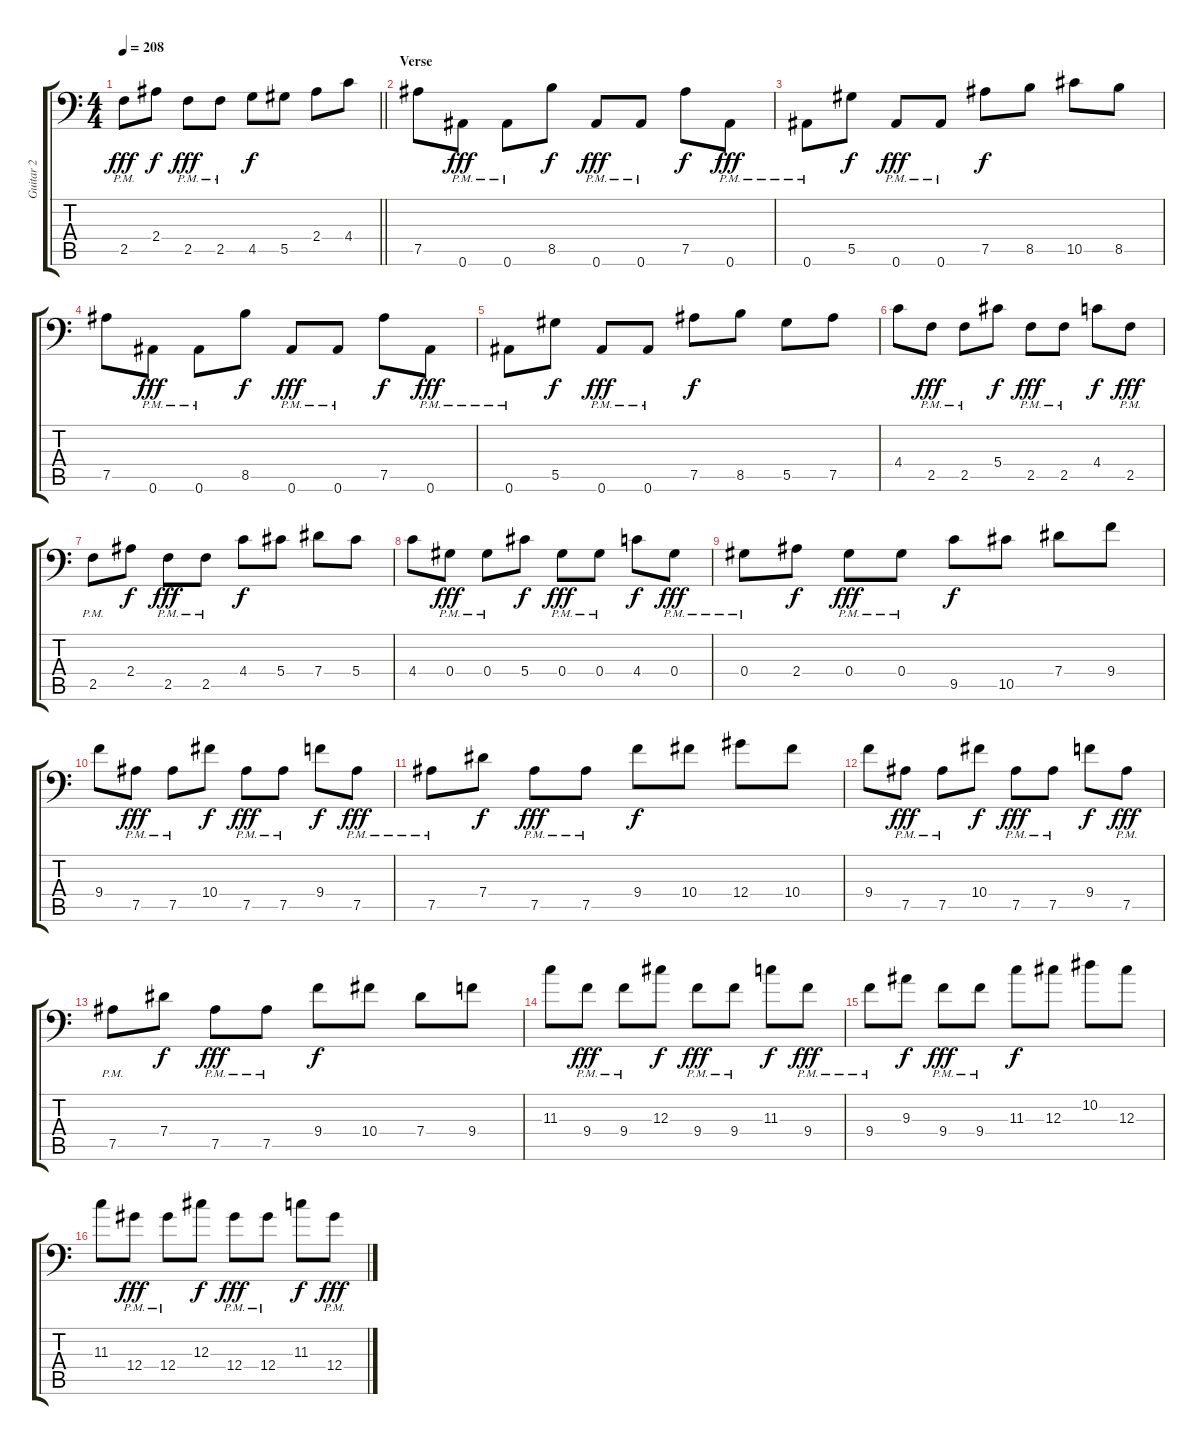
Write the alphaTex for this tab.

\track ("Guitar 2" "Guitar 2") {instrument distortionguitar}
\staff {score tabs}
\tuning (Bb3 F3 Db3 Ab2 Eb2 Bb1) {hide}
\ts (4 4)
\tempo 208
\clef f4
\barLineRight lightlight
\ks c
2.5{pm}.8{dy fff} 2.4.8{dy f} 2.5{pm}.8{dy fff} 2.5{pm}.8 4.5.8{dy f} 5.5.8 2.4.8 4.4.8 |
\section ("" "Verse")
7.5.8 0.6{pm}.8{dy fff} 0.6{pm}.8 8.5.8{dy f} 0.6{pm}.8{dy fff} 0.6{pm}.8 7.5.8{dy f} 0.6{pm}.8{dy fff} |
0.6{pm}.8 5.5.8{dy f} 0.6{pm}.8{dy fff} 0.6{pm}.8 7.5.8{dy f} 8.5.8 10.5.8 8.5.8 |
7.5.8 0.6{pm}.8{dy fff} 0.6{pm}.8 8.5.8{dy f} 0.6{pm}.8{dy fff} 0.6{pm}.8 7.5.8{dy f} 0.6{pm}.8{dy fff} |
0.6{pm}.8 5.5.8{dy f} 0.6{pm}.8{dy fff} 0.6{pm}.8 7.5.8{dy f} 8.5.8 5.5.8 7.5.8 |
4.4.8 2.5{pm}.8{dy fff} 2.5{pm}.8 5.4.8{dy f} 2.5{pm}.8{dy fff} 2.5{pm}.8 4.4.8{dy f} 2.5{pm}.8{dy fff} |
2.5{pm}.8 2.4.8{dy f} 2.5{pm}.8{dy fff} 2.5{pm}.8 4.4.8{dy f} 5.4.8 7.4.8 5.4.8 |
4.4.8 0.4{pm}.8{dy fff} 0.4{pm}.8 5.4.8{dy f} 0.4{pm}.8{dy fff} 0.4{pm}.8 4.4.8{dy f} 0.4{pm}.8{dy fff} |
0.4{pm}.8 2.4.8{dy f} 0.4{pm}.8{dy fff} 0.4{pm}.8 9.5.8{dy f} 10.5.8 7.4.8 9.4.8 |
9.4.8 7.5{pm}.8{dy fff} 7.5{pm}.8 10.4.8{dy f} 7.5{pm}.8{dy fff} 7.5{pm}.8 9.4.8{dy f} 7.5{pm}.8{dy fff} |
7.5{pm}.8 7.4.8{dy f} 7.5{pm}.8{dy fff} 7.5{pm}.8 9.4.8{dy f} 10.4.8 12.4.8 10.4.8 |
9.4.8 7.5{pm}.8{dy fff} 7.5{pm}.8 10.4.8{dy f} 7.5{pm}.8{dy fff} 7.5{pm}.8 9.4.8{dy f} 7.5{pm}.8{dy fff} |
7.5{pm}.8 7.4.8{dy f} 7.5{pm}.8{dy fff} 7.5{pm}.8 9.4.8{dy f} 10.4.8 7.4.8 9.4.8 |
11.3.8 9.4{pm}.8{dy fff} 9.4{pm}.8 12.3.8{dy f} 9.4{pm}.8{dy fff} 9.4{pm}.8 11.3.8{dy f} 9.4{pm}.8{dy fff} |
9.4{pm}.8 9.3.8{dy f} 9.4{pm}.8{dy fff} 9.4{pm}.8 11.3.8{dy f} 12.3.8 10.2.8 12.3.8 |
11.3.8 12.4{pm}.8{dy fff} 12.4{pm}.8 12.3.8{dy f} 12.4{pm}.8{dy fff} 12.4{pm}.8 11.3.8{dy f} 12.4{pm}.8{dy fff}
